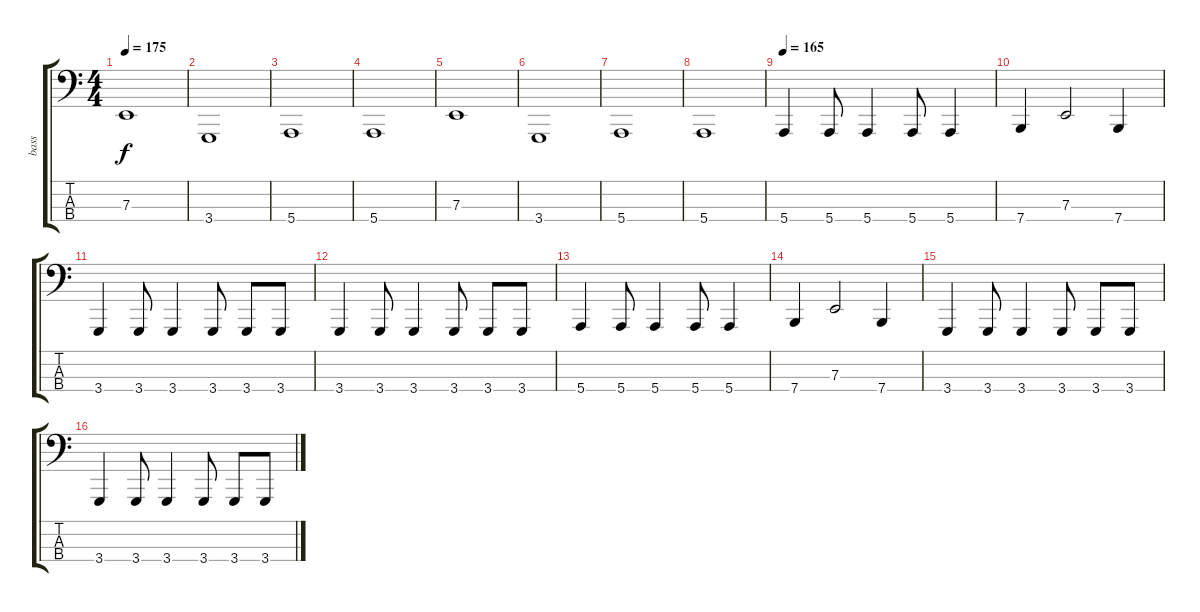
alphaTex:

\track ("bass" "bass") {instrument lead8bassandlead}
\staff {score tabs}
\tuning (G2 D2 A1 E1) {hide}
\ts (4 4)
\tempo 175
\clef f4
\ks c
7.3.1{dy f} |
3.4.1 |
5.4.1 |
5.4.1 |
7.3.1 |
3.4.1 |
5.4.1 |
5.4.1 |
\tempo 165
5.4.4 5.4.8 5.4.4 5.4.8 5.4.4 |
7.4.4 7.3.2 7.4.4 |
3.4.4 3.4.8 3.4.4 3.4.8 3.4.8 3.4.8 |
3.4.4 3.4.8 3.4.4 3.4.8 3.4.8 3.4.8 |
5.4.4 5.4.8 5.4.4 5.4.8 5.4.4 |
7.4.4 7.3.2 7.4.4 |
3.4.4 3.4.8 3.4.4 3.4.8 3.4.8 3.4.8 |
3.4.4 3.4.8 3.4.4 3.4.8 3.4.8 3.4.8
